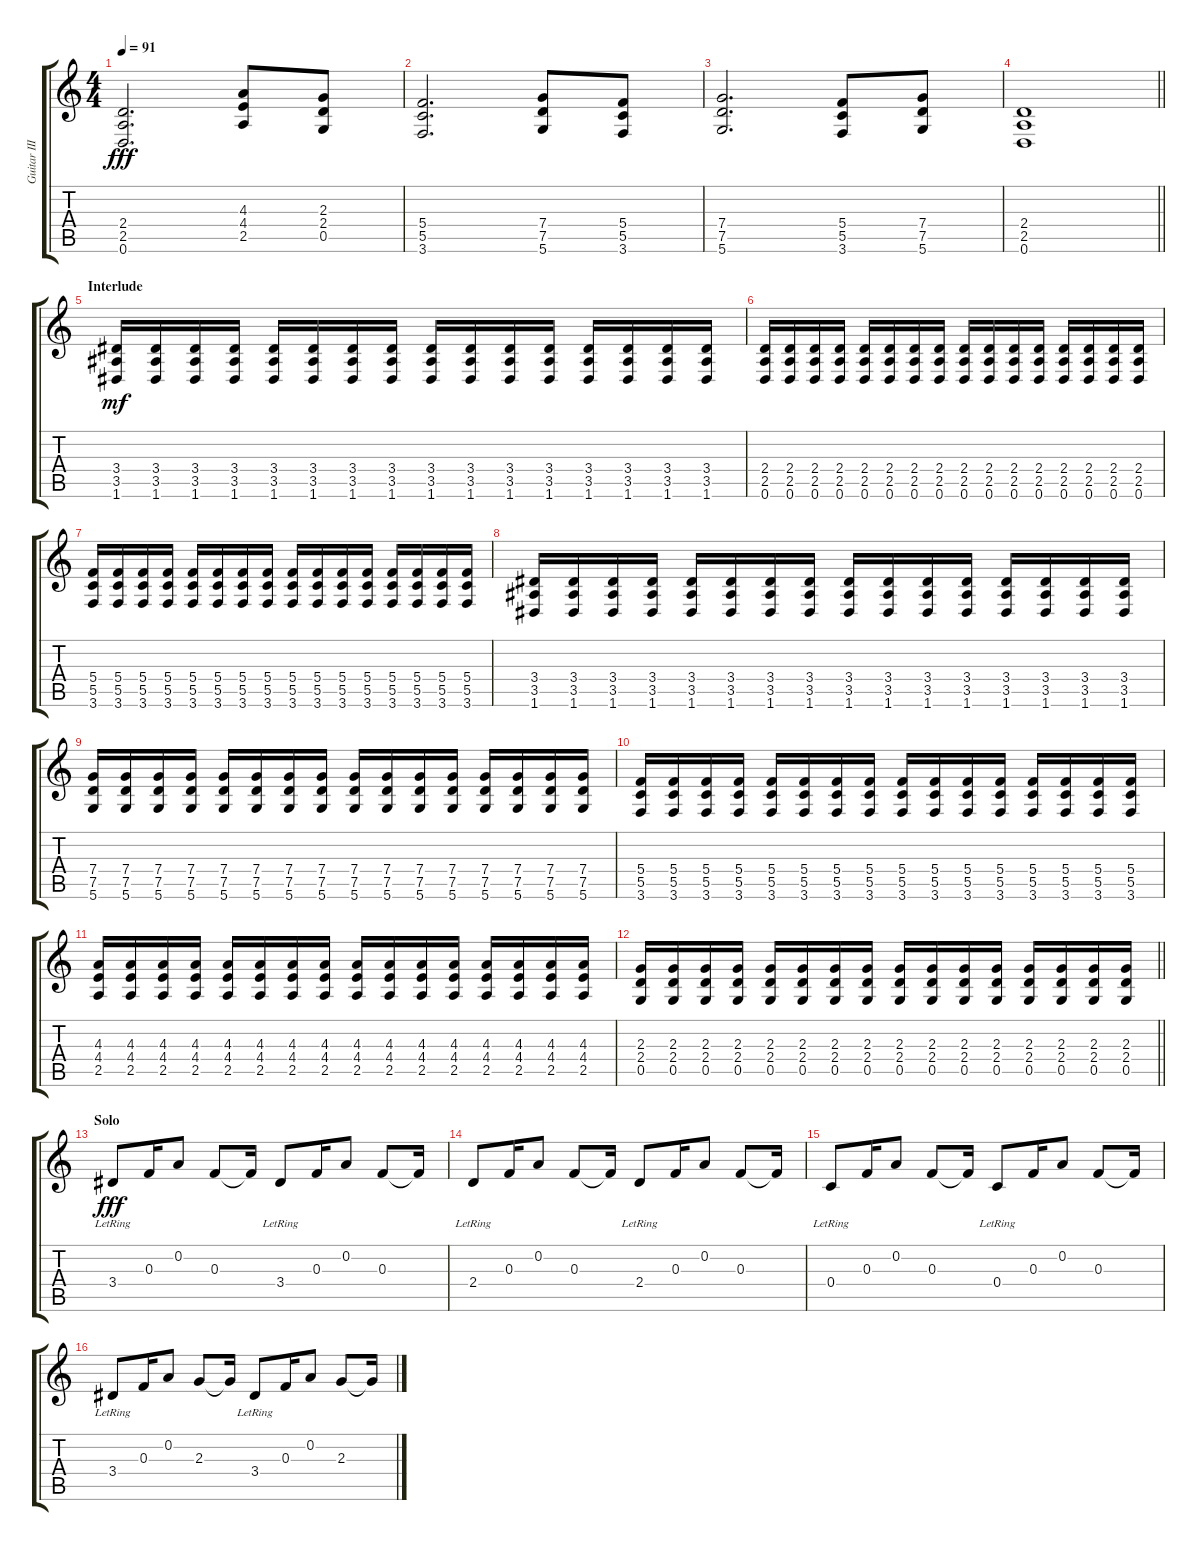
\track ("Guitar III" "Guitar III") {instrument distortionguitar}
\staff {score tabs}
\tuning (D4 A3 F3 C3 G2 D2) {hide}
\ts (4 4)
\tempo 91
\clef g2
\ks c
(2.4 2.5 0.6).2{d dy fff} (4.3 4.4 2.5).8 (2.3 2.4 0.5).8 |
(5.4 5.5 3.6).2{d} (7.4 7.5 5.6).8 (5.4 5.5 3.6).8 |
(7.4 7.5 5.6).2{d} (5.4 5.5 3.6).8 (7.4 7.5 5.6).8 |
\barLineRight lightlight
(2.4 2.5 0.6).1 |
\section ("" "Interlude")
(3.4 3.5 1.6).16{dy mf} (3.4 3.5 1.6).16 (3.4 3.5 1.6).16 (3.4 3.5 1.6).16 (3.4 3.5 1.6).16 (3.4 3.5 1.6).16 (3.4 3.5 1.6).16 (3.4 3.5 1.6).16 (3.4 3.5 1.6).16 (3.4 3.5 1.6).16 (3.4 3.5 1.6).16 (3.4 3.5 1.6).16 (3.4 3.5 1.6).16 (3.4 3.5 1.6).16 (3.4 3.5 1.6).16 (3.4 3.5 1.6).16 |
(2.4 2.5 0.6).16 (2.4 2.5 0.6).16 (2.4 2.5 0.6).16 (2.4 2.5 0.6).16 (2.4 2.5 0.6).16 (2.4 2.5 0.6).16 (2.4 2.5 0.6).16 (2.4 2.5 0.6).16 (2.4 2.5 0.6).16 (2.4 2.5 0.6).16 (2.4 2.5 0.6).16 (2.4 2.5 0.6).16 (2.4 2.5 0.6).16 (2.4 2.5 0.6).16 (2.4 2.5 0.6).16 (2.4 2.5 0.6).16 |
(5.4 5.5 3.6).16 (5.4 5.5 3.6).16 (5.4 5.5 3.6).16 (5.4 5.5 3.6).16 (5.4 5.5 3.6).16 (5.4 5.5 3.6).16 (5.4 5.5 3.6).16 (5.4 5.5 3.6).16 (5.4 5.5 3.6).16 (5.4 5.5 3.6).16 (5.4 5.5 3.6).16 (5.4 5.5 3.6).16 (5.4 5.5 3.6).16 (5.4 5.5 3.6).16 (5.4 5.5 3.6).16 (5.4 5.5 3.6).16 |
(3.4 3.5 1.6).16 (3.4 3.5 1.6).16 (3.4 3.5 1.6).16 (3.4 3.5 1.6).16 (3.4 3.5 1.6).16 (3.4 3.5 1.6).16 (3.4 3.5 1.6).16 (3.4 3.5 1.6).16 (3.4 3.5 1.6).16 (3.4 3.5 1.6).16 (3.4 3.5 1.6).16 (3.4 3.5 1.6).16 (3.4 3.5 1.6).16 (3.4 3.5 1.6).16 (3.4 3.5 1.6).16 (3.4 3.5 1.6).16 |
(7.4 7.5 5.6).16 (7.4 7.5 5.6).16 (7.4 7.5 5.6).16 (7.4 7.5 5.6).16 (7.4 7.5 5.6).16 (7.4 7.5 5.6).16 (7.4 7.5 5.6).16 (7.4 7.5 5.6).16 (7.4 7.5 5.6).16 (7.4 7.5 5.6).16 (7.4 7.5 5.6).16 (7.4 7.5 5.6).16 (7.4 7.5 5.6).16 (7.4 7.5 5.6).16 (7.4 7.5 5.6).16 (7.4 7.5 5.6).16 |
(5.4 5.5 3.6).16 (5.4 5.5 3.6).16 (5.4 5.5 3.6).16 (5.4 5.5 3.6).16 (5.4 5.5 3.6).16 (5.4 5.5 3.6).16 (5.4 5.5 3.6).16 (5.4 5.5 3.6).16 (5.4 5.5 3.6).16 (5.4 5.5 3.6).16 (5.4 5.5 3.6).16 (5.4 5.5 3.6).16 (5.4 5.5 3.6).16 (5.4 5.5 3.6).16 (5.4 5.5 3.6).16 (5.4 5.5 3.6).16 |
(4.3 4.4 2.5).16 (4.3 4.4 2.5).16 (4.3 4.4 2.5).16 (4.3 4.4 2.5).16 (4.3 4.4 2.5).16 (4.3 4.4 2.5).16 (4.3 4.4 2.5).16 (4.3 4.4 2.5).16 (4.3 4.4 2.5).16 (4.3 4.4 2.5).16 (4.3 4.4 2.5).16 (4.3 4.4 2.5).16 (4.3 4.4 2.5).16 (4.3 4.4 2.5).16 (4.3 4.4 2.5).16 (4.3 4.4 2.5).16 |
\barLineRight lightlight
(2.3 2.4 0.5).16 (2.3 2.4 0.5).16 (2.3 2.4 0.5).16 (2.3 2.4 0.5).16 (2.3 2.4 0.5).16 (2.3 2.4 0.5).16 (2.3 2.4 0.5).16 (2.3 2.4 0.5).16 (2.3 2.4 0.5).16 (2.3 2.4 0.5).16 (2.3 2.4 0.5).16 (2.3 2.4 0.5).16 (2.3 2.4 0.5).16 (2.3 2.4 0.5).16 (2.3 2.4 0.5).16 (2.3 2.4 0.5).16 |
\section ("" "Solo")
3.4{lr}.8{dy fff instrument overdrivenguitar} 0.3.16 0.2.8 0.3.8 0.3{t}.16 3.4{lr}.8 0.3.16 0.2.8 0.3.8 0.3{t}.16 |
2.4{lr}.8 0.3.16 0.2.8 0.3.8 0.3{t}.16 2.4{lr}.8 0.3.16 0.2.8 0.3.8 0.3{t}.16 |
0.4{lr}.8 0.3.16 0.2.8 0.3.8 0.3{t}.16 0.4{lr}.8 0.3.16 0.2.8 0.3.8 0.3{t}.16 |
3.4{lr}.8 0.3.16 0.2.8 2.3.8 2.3{t}.16 3.4{lr}.8 0.3.16 0.2.8 2.3.8 2.3{t}.16
